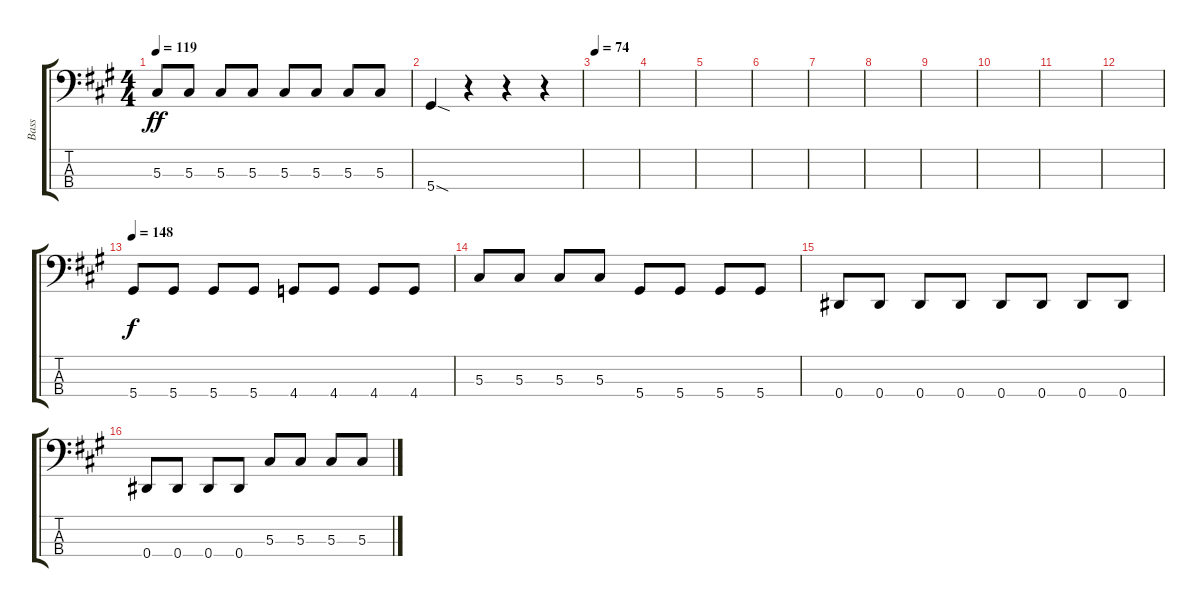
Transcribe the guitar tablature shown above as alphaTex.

\track ("Bass" "Bass") {instrument electricbasspick}
\staff {score tabs}
\tuning (Gb2 Db2 Ab1 Eb1) {hide}
\ts (4 4)
\tempo 119
\clef f4
\ks a
5.3.8{dy ff} 5.3.8 5.3.8 5.3.8 5.3.8 5.3.8 5.3.8 5.3.8 |
5.4{sod}.4 r.4 r.4 r.4 |
\tempo 74
|
|
|
|
|
|
|
|
|
|
\tempo 148
5.4.8{dy f} 5.4.8 5.4.8 5.4.8 4.4.8 4.4.8 4.4.8 4.4.8 |
5.3.8 5.3.8 5.3.8 5.3.8 5.4.8 5.4.8 5.4.8 5.4.8 |
0.4.8 0.4.8 0.4.8 0.4.8 0.4.8 0.4.8 0.4.8 0.4.8 |
0.4.8 0.4.8 0.4.8 0.4.8 5.3.8 5.3.8 5.3.8 5.3.8
